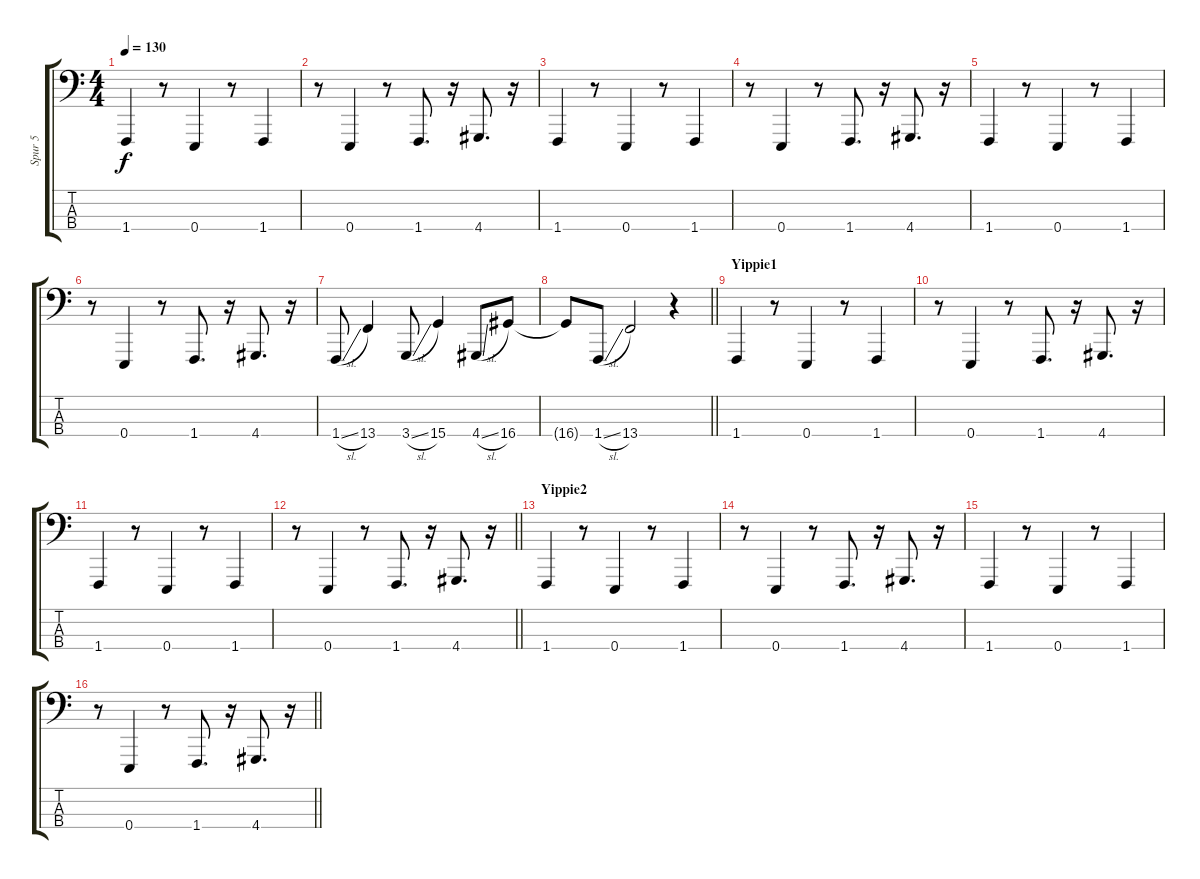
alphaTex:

\track ("Spur 5" "Spur 5") {instrument lead2sawtooth}
\staff {score tabs}
\tuning (G2 D2 A1 E1) {hide}
\ts (4 4)
\tempo 130
\clef f4
\ks c
1.4.4{dy f balance 16} r.8 0.4.4 r.8 1.4.4 |
r.8 0.4.4 r.8 1.4.8{d} r.16 4.4.8{d} r.16 |
1.4.4{balance 0} r.8 0.4.4 r.8 1.4.4 |
r.8 0.4.4 r.8 1.4.8{d} r.16 4.4.8{d} r.16 |
1.4.4{balance 16} r.8 0.4.4 r.8 1.4.4 |
r.8 0.4.4 r.8 1.4.8{d} r.16 4.4.8{d} r.16 |
1.4{sl}.8 13.4.4 3.4{sl}.8 15.4.4 4.4{sl}.8 16.4.8 |
\barLineRight lightlight
16.4{t}.8 1.4{sl}.8 13.4.2 r.4 |
\section ("" "Yippie1")
1.4.4{balance 16} r.8 0.4.4 r.8 1.4.4 |
r.8 0.4.4 r.8 1.4.8{d} r.16 4.4.8{d} r.16 |
1.4.4{balance 0} r.8 0.4.4 r.8 1.4.4 |
\barLineRight lightlight
r.8 0.4.4 r.8 1.4.8{d} r.16 4.4.8{d} r.16 |
\section ("" "Yippie2")
1.4.4{balance 16} r.8 0.4.4 r.8 1.4.4 |
r.8 0.4.4 r.8 1.4.8{d} r.16 4.4.8{d} r.16 |
1.4.4{balance 0} r.8 0.4.4 r.8 1.4.4 |
\barLineRight lightlight
r.8 0.4.4 r.8 1.4.8{d} r.16 4.4.8{d} r.16
